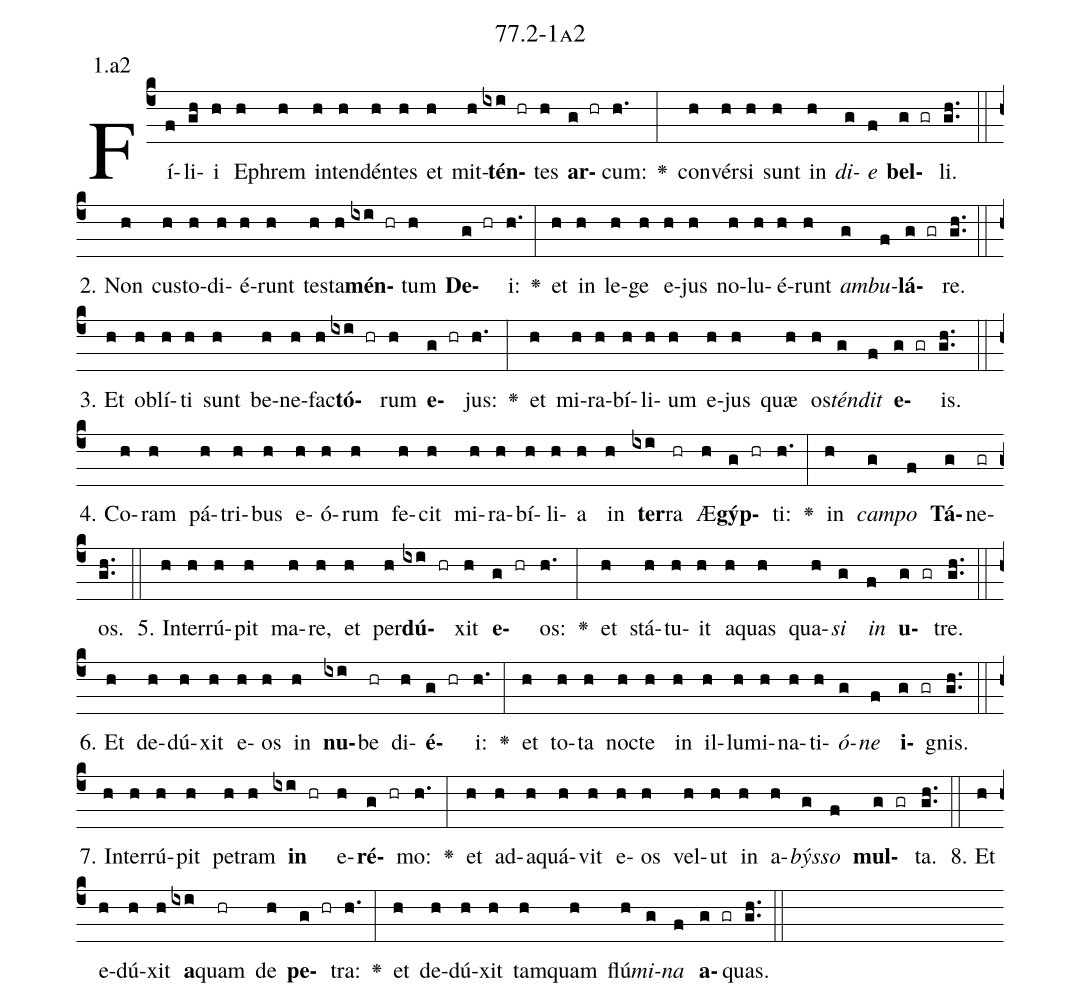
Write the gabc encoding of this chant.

name: 77.2-1a2;
annotation: 1.a2;
%%
(c4)Fí(f)li(gh)i(h) E(h)phrem(h) in(h)ten(h)dén(h)tes(h) et(h) mit(h)<b>tén</b>(ixi hr)tes(h) <b>ar</b>(g hr)cum:(h.) <v>\greheightstar</v>(:) con(h)vér(h)si(h) sunt(h) in(h) <i>di</i>(g)<i>e</i>(f) <b>bel</b>(g gr)li.(gh..) (::)
2. Non(h) cus(h)to(h)di(h)é(h)runt(h) tes(h)ta(h)<b>mén</b>(ixi hr)tum(h) <b>De</b>(g hr)i:(h.) <v>\greheightstar</v>(:) et(h) in(h) le(h)ge(h) e(h)jus(h) no(h)lu(h)é(h)runt(h) <i>am</i>(g)<i>bu</i>(f)<b>lá</b>(g gr)re.(gh..) (::)
3. Et(h) ob(h)lí(h)ti(h) sunt(h) be(h)ne(h)fac(h)<b>tó</b>(ixi hr)rum(h) <b>e</b>(g hr)jus:(h.) <v>\greheightstar</v>(:) et(h) mi(h)ra(h)bí(h)li(h)um(h) e(h)jus(h) quæ(h) os(h)<i>tén</i>(g)<i>dit</i>(f) <b>e</b>(g gr)is.(gh..) (::)
4. Co(h)ram(h) pá(h)tri(h)bus(h) e(h)ó(h)rum(h) fe(h)cit(h) mi(h)ra(h)bí(h)li(h)a(h) in(h) <b>ter</b>(ixi)ra(hr) Æ(h)<b>gýp</b>(g hr)ti:(h.) <v>\greheightstar</v>(:) in(h) <i>cam</i>(g)<i>po</i>(f) <b>Tá</b>(g)ne(gr)os.(gh..) (::)
5. In(h)ter(h)rú(h)pit(h) ma(h)re,(h) et(h) per(h)<b>dú</b>(ixi hr)xit(h) <b>e</b>(g hr)os:(h.) <v>\greheightstar</v>(:) et(h) stá(h)tu(h)it(h) a(h)quas(h) qua(h)<i>si</i>(g) <i>in</i>(f) <b>u</b>(g gr)tre.(gh..) (::)
6. Et(h) de(h)dú(h)xit(h) e(h)os(h) in(h) <b>nu</b>(ixi)be(hr) di(h)<b>é</b>(g hr)i:(h.) <v>\greheightstar</v>(:) et(h) to(h)ta(h) noc(h)te(h) in(h) il(h)lu(h)mi(h)na(h)ti(h)<i>ó</i>(g)<i>ne</i>(f) <b>i</b>(g gr)gnis.(gh..) (::)
7. In(h)ter(h)rú(h)pit(h) pe(h)tram(h) <b>in</b>(ixi hr) e(h)<b>ré</b>(g hr)mo:(h.) <v>\greheightstar</v>(:) et(h) ad(h)a(h)quá(h)vit(h) e(h)os(h) vel(h)ut(h) in(h) a(h)<i>býs</i>(g)<i>so</i>(f) <b>mul</b>(g gr)ta.(gh..) (::)
8. Et(h) e(h)dú(h)xit(h) <b>a</b>(ixi)quam(hr) de(h) <b>pe</b>(g hr)tra:(h.) <v>\greheightstar</v>(:) et(h) de(h)dú(h)xit(h) tam(h)quam(h) flú(h)<i>mi</i>(g)<i>na</i>(f) <b>a</b>(g gr)quas.(gh..) (::)
